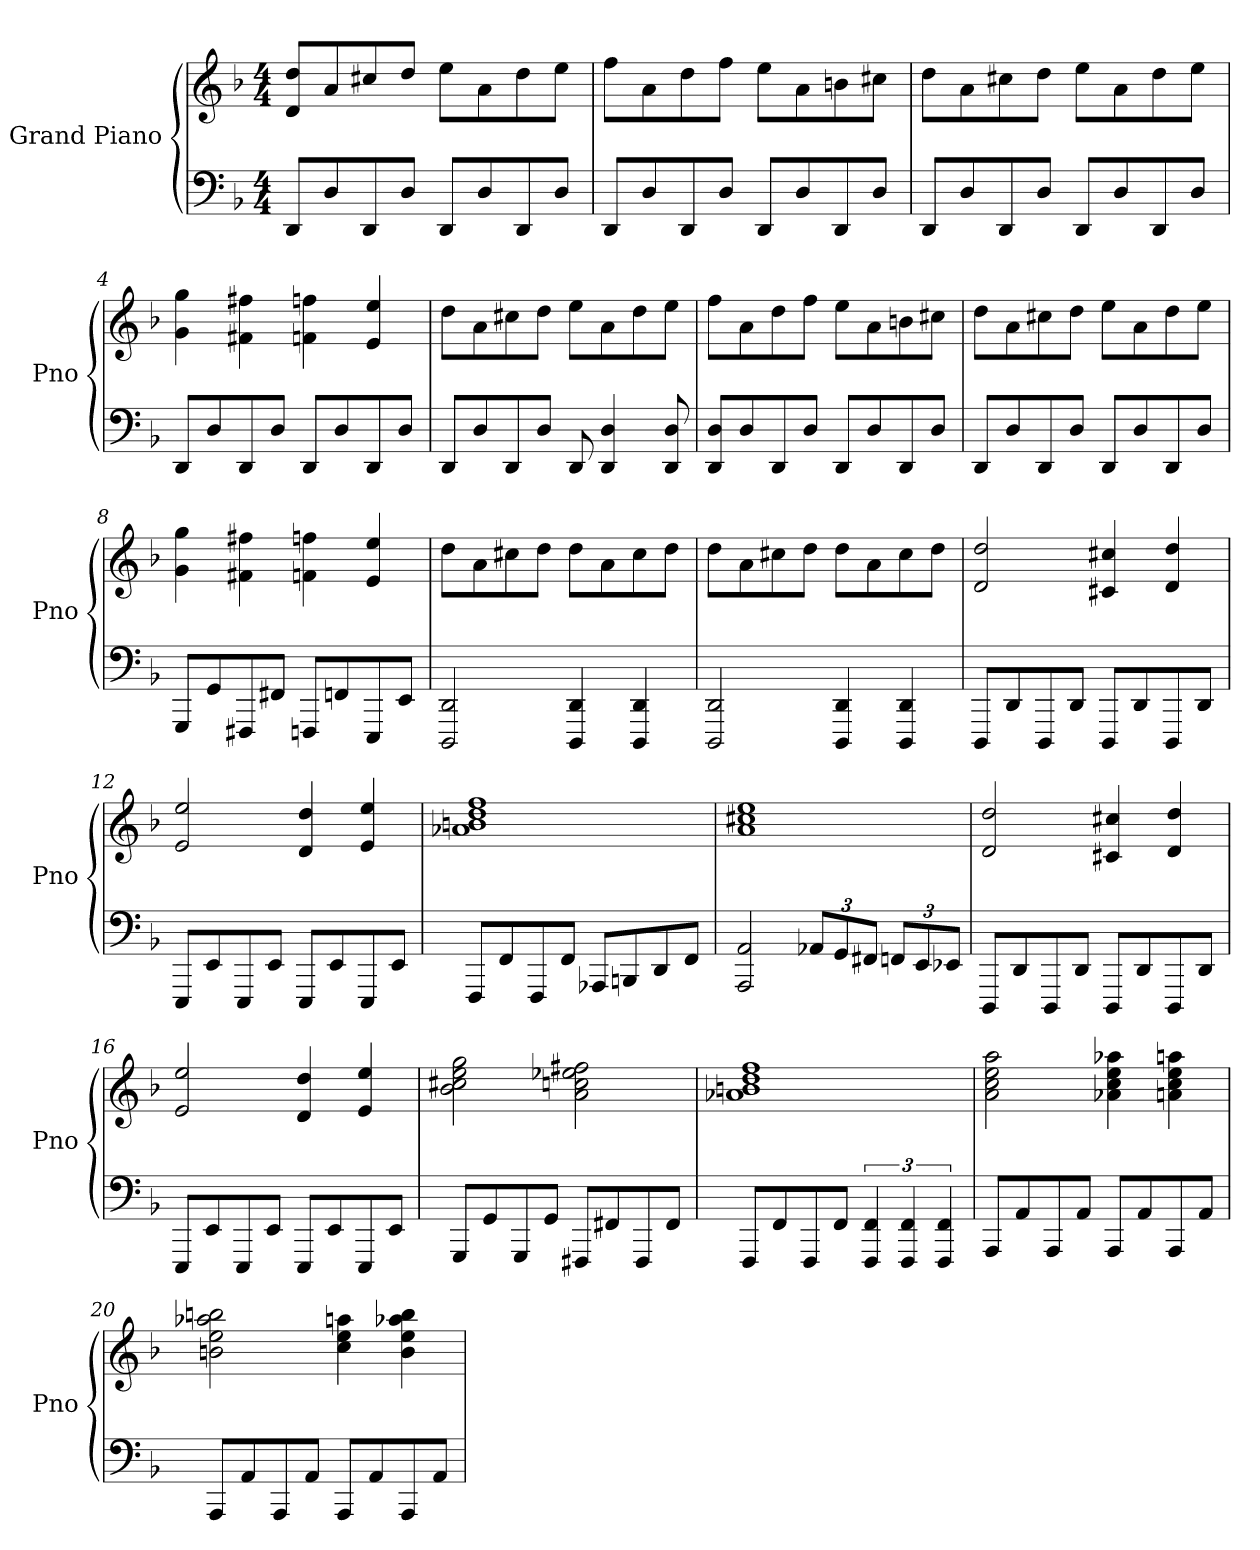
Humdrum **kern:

**kern	**kern
*part1	*part1
*staff2	*staff1
*I"Grand Piano	*
*I'Pno	*
*clefF4	*clefG2
*k[b-]	*k[b-]
*M4/4	*M4/4
*MM150	*MM150
=1	=1
8DD/L	8d/ 8dd/L
8D/	8a/
8DD/	8cc#X/
8D/J	8dd/J
8DD/L	8ee\L
8D/	8a\
8DD/	8dd\
8D/J	8ee\J
=2	=2
8DD/L	8ff\L
8D/	8a\
8DD/	8dd\
8D/J	8ff\J
8DD/L	8ee\L
8D/	8a\
8DD/	8bn\
8D/J	8cc#X\J
=3	=3
8DD/L	8dd\L
8D/	8a\
8DD/	8cc#X\
8D/J	8dd\J
8DD/L	8ee\L
8D/	8a\
8DD/	8dd\
8D/J	8ee\J
=4	=4
8DD/L	4g\ 4gg\
8D/	.
8DD/	4f#X\ 4ff#X\
8D/J	.
8DD/L	4fn\ 4ffn\
8D/	.
8DD/	4e/ 4ee/
8D/J	.
!!LO:LB:g=z
=5	=5
8DD/L	8dd\L
8D/	8a\
8DD/	8cc#X\
8D/J	8dd\J
8DD/	8ee\L
4DD/ 4D/	8a\
.	8dd\
8DD/ 8D/	8ee\J
=6	=6
8DD/ 8D/L	8ff\L
8D/	8a\
8DD/	8dd\
8D/J	8ff\J
8DD/L	8ee\L
8D/	8a\
8DD/	8bn\
8D/J	8cc#X\J
=7	=7
8DD/L	8dd\L
8D/	8a\
8DD/	8cc#X\
8D/J	8dd\J
8DD/L	8ee\L
8D/	8a\
8DD/	8dd\
8D/J	8ee\J
=8	=8
8GGG/L	4g\ 4gg\
8GG/	.
8FFF#X/	4f#X\ 4ff#X\
8FF#X/J	.
8FFFn/L	4fn\ 4ffn\
8FFn/	.
8EEE/	4e/ 4ee/
8EE/J	.
!!LO:LB:g=z
=9	=9
2DDD/ 2DD/	8dd\L
.	8a\
.	8cc#X\
.	8dd\J
4DDD/ 4DD/	8dd\L
.	8a\
4DDD/ 4DD/	8cc#\
.	8dd\J
=10	=10
2DDD/ 2DD/	8dd\L
.	8a\
.	8cc#X\
.	8dd\J
4DDD/ 4DD/	8dd\L
.	8a\
4DDD/ 4DD/	8cc#\
.	8dd\J
=11	=11
8DDD/L	2d/ 2dd/
8DD/	.
8DDD/	.
8DD/J	.
8DDD/L	4c#X/ 4cc#X/
8DD/	.
8DDD/	4d/ 4dd/
8DD/J	.
=12	=12
8EEE/L	2e/ 2ee/
8EE/	.
8EEE/	.
8EE/J	.
8EEE/L	4d/ 4dd/
8EE/	.
8EEE/	4e/ 4ee/
8EE/J	.
!!LO:LB:g=z
=13	=13
8FFF/L	1a-X 1bn 1dd 1ff
8FF/	.
8FFF/	.
8FF/J	.
8AAA-X/L	.
8BBBn/	.
8DD/	.
8FF/J	.
=14	=14
2AAA/ 2AA/	1a 1cc#X 1ee
*Xbrackettup	*
12AA-X/L	.
12GG/	.
12FF#X/J	.
12FFn/L	.
12EE/	.
12EE-X/J	.
=15	=15
8DDD/L	2d/ 2dd/
8DD/	.
8DDD/	.
8DD/J	.
8DDD/L	4c#X/ 4cc#X/
8DD/	.
8DDD/	4d/ 4dd/
8DD/J	.
=16	=16
8EEE/L	2e/ 2ee/
8EE/	.
8EEE/	.
8EE/J	.
8EEE/L	4d/ 4dd/
8EE/	.
8EEE/	4e/ 4ee/
8EE/J	.
!!LO:LB:g=z
=17	=17
8GGG/L	2b-\ 2cc#X\ 2ee\ 2gg\
8GG/	.
8GGG/	.
8GG/J	.
8FFF#X/L	2a\ 2ccn\ 2ee-X\ 2ff#X\
8FF#X/	.
8FFF#/	.
8FF#/J	.
=18	=18
8FFF/L	1a-X 1bn 1dd 1ff
8FF/	.
8FFF/	.
8FF/J	.
*brackettup	*
6FFF/ 6FF/	.
6FFF/ 6FF/	.
6FFF/ 6FF/	.
=19	=19
8AAA/L	2a\ 2cc\ 2ee\ 2aa\
8AA/	.
8AAA/	.
8AA/J	.
8AAA/L	4a-X\ 4cc\ 4ee\ 4aa-X\
8AA/	.
8AAA/	4an\ 4cc\ 4ee\ 4aan\
8AA/J	.
=20	=20
8AAA/L	2bn\ 2ee\ 2aa-X\ 2bbn\
8AA/	.
8AAA/	.
8AA/J	.
8AAA/L	4cc\ 4ee\ 4aan\
8AA/	.
8AAA/	4b\ 4ee\ 4aa-X\ 4bb\
8AA/J	.
=	=
*-	*-
